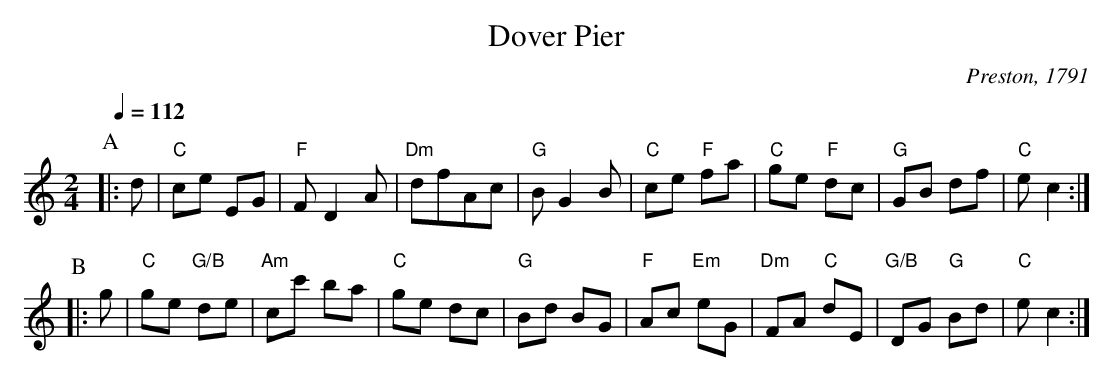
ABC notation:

X:1
T:Dover Pier
C:Preston, 1791
Q:1/4=112
M:2/4
L:1/16
K:C
P:A
|: d2 | "C"c2e2 E2G2 | "F"F2 D4 A2 | "Dm"d2f2A2c2 | "G"B2 G4 B2 |\
"C"c2e2 "F"f2a2 | "C"g2e2 "F"d2c2 | "G"G2B2 d2f2 | "C"e2 c4 :|
P:B
|: g2 | "C"g2e2 "G/B"d2e2 | "Am"c2c'2 b2a2 | "C"g2e2 d2c2 | "G"B2d2 B2G2 |\
"F"A2c2 "Em"e2G2 | "Dm"F2A2 "C"d2E2 | "G/B"D2G2 "G"B2d2 | "C"e2 c4 :|
